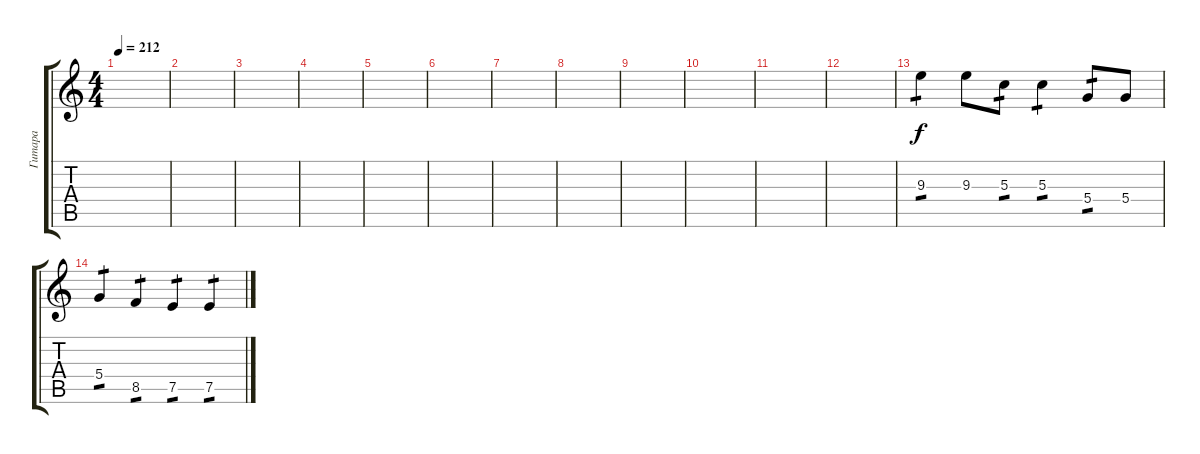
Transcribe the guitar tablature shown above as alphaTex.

\track ("Гитара" "Гитара") {instrument overdrivenguitar}
\staff {score tabs}
\tuning (E4 B3 G3 D3 A2 E2) {hide}
\ts (4 4)
\tempo 212
\clef g2
\ks c
|
|
|
|
|
|
|
|
|
|
|
|
9.3.4{tp 1} 9.3.8 5.3.8{tp 1} 5.3.4{tp 1} 5.4.8{tp 1} 5.4.8 |
5.4.4{tp 1} 8.5.4{tp 1} 7.5.4{tp 1} 7.5.4{tp 1}
